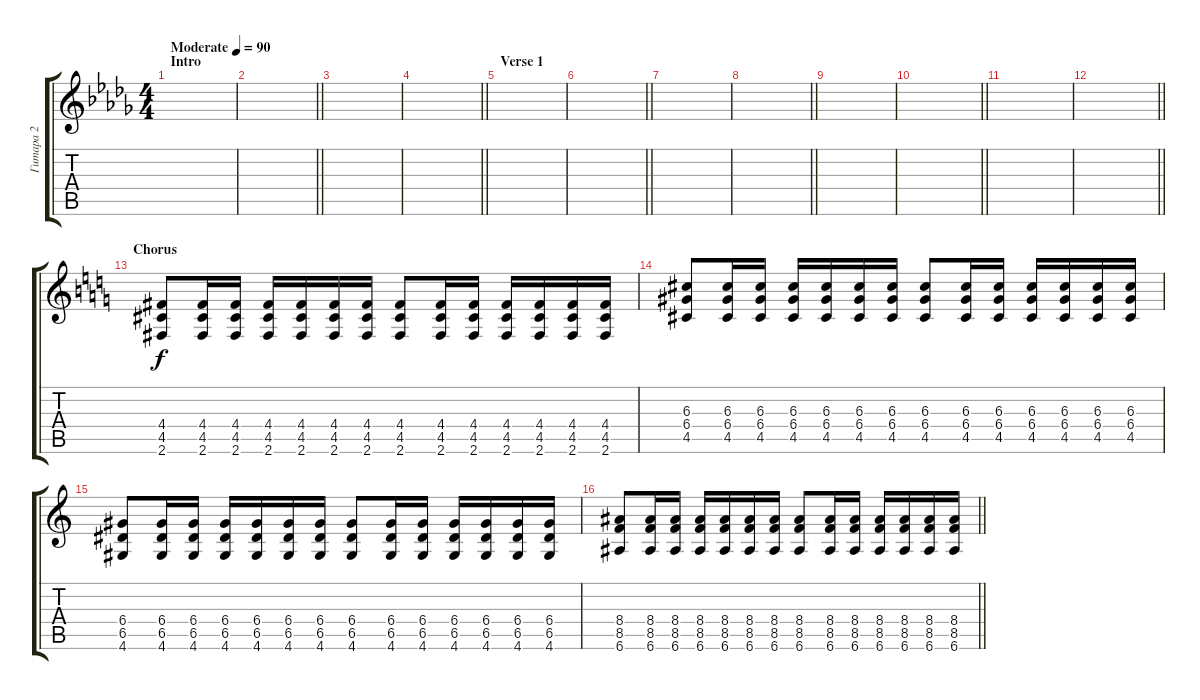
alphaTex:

\track ("Гитара 2" "Гитара 2") {instrument overdrivenguitar}
\staff {score tabs}
\tuning (E4 B3 G3 D3 A2 E2) {hide}
\ts (4 4)
\section ("" "Intro")
\tempo (90 "Moderate")
\clef g2
\ks db
|
\barLineRight lightlight
|
|
\barLineRight lightlight
|
\section ("" "Verse 1")
|
\barLineRight lightlight
|
|
\barLineRight lightlight
|
|
\barLineRight lightlight
|
|
\barLineRight lightlight
|
\section ("" "Chorus")
\ks c
(4.4 4.5 2.6).8 (4.4 4.5 2.6).16 (4.4 4.5 2.6).16 (4.4 4.5 2.6).16 (4.4 4.5 2.6).16 (4.4 4.5 2.6).16 (4.4 4.5 2.6).16 (4.4 4.5 2.6).8 (4.4 4.5 2.6).16 (4.4 4.5 2.6).16 (4.4 4.5 2.6).16 (4.4 4.5 2.6).16 (4.4 4.5 2.6).16 (4.4 4.5 2.6).16 |
(6.3 6.4 4.5).8 (6.3 6.4 4.5).16 (6.3 6.4 4.5).16 (6.3 6.4 4.5).16 (6.3 6.4 4.5).16 (6.3 6.4 4.5).16 (6.3 6.4 4.5).16 (6.3 6.4 4.5).8 (6.3 6.4 4.5).16 (6.3 6.4 4.5).16 (6.3 6.4 4.5).16 (6.3 6.4 4.5).16 (6.3 6.4 4.5).16 (6.3 6.4 4.5).16 |
(6.4 6.5 4.6).8 (6.4 6.5 4.6).16 (6.4 6.5 4.6).16 (6.4 6.5 4.6).16 (6.4 6.5 4.6).16 (6.4 6.5 4.6).16 (6.4 6.5 4.6).16 (6.4 6.5 4.6).8 (6.4 6.5 4.6).16 (6.4 6.5 4.6).16 (6.4 6.5 4.6).16 (6.4 6.5 4.6).16 (6.4 6.5 4.6).16 (6.4 6.5 4.6).16 |
\barLineRight lightlight
(8.4 8.5 6.6).8 (8.4 8.5 6.6).16 (8.4 8.5 6.6).16 (8.4 8.5 6.6).16 (8.4 8.5 6.6).16 (8.4 8.5 6.6).16 (8.4 8.5 6.6).16 (8.4 8.5 6.6).8 (8.4 8.5 6.6).16 (8.4 8.5 6.6).16 (8.4 8.5 6.6).16 (8.4 8.5 6.6).16 (8.4 8.5 6.6).16 (8.4 8.5 6.6).16
